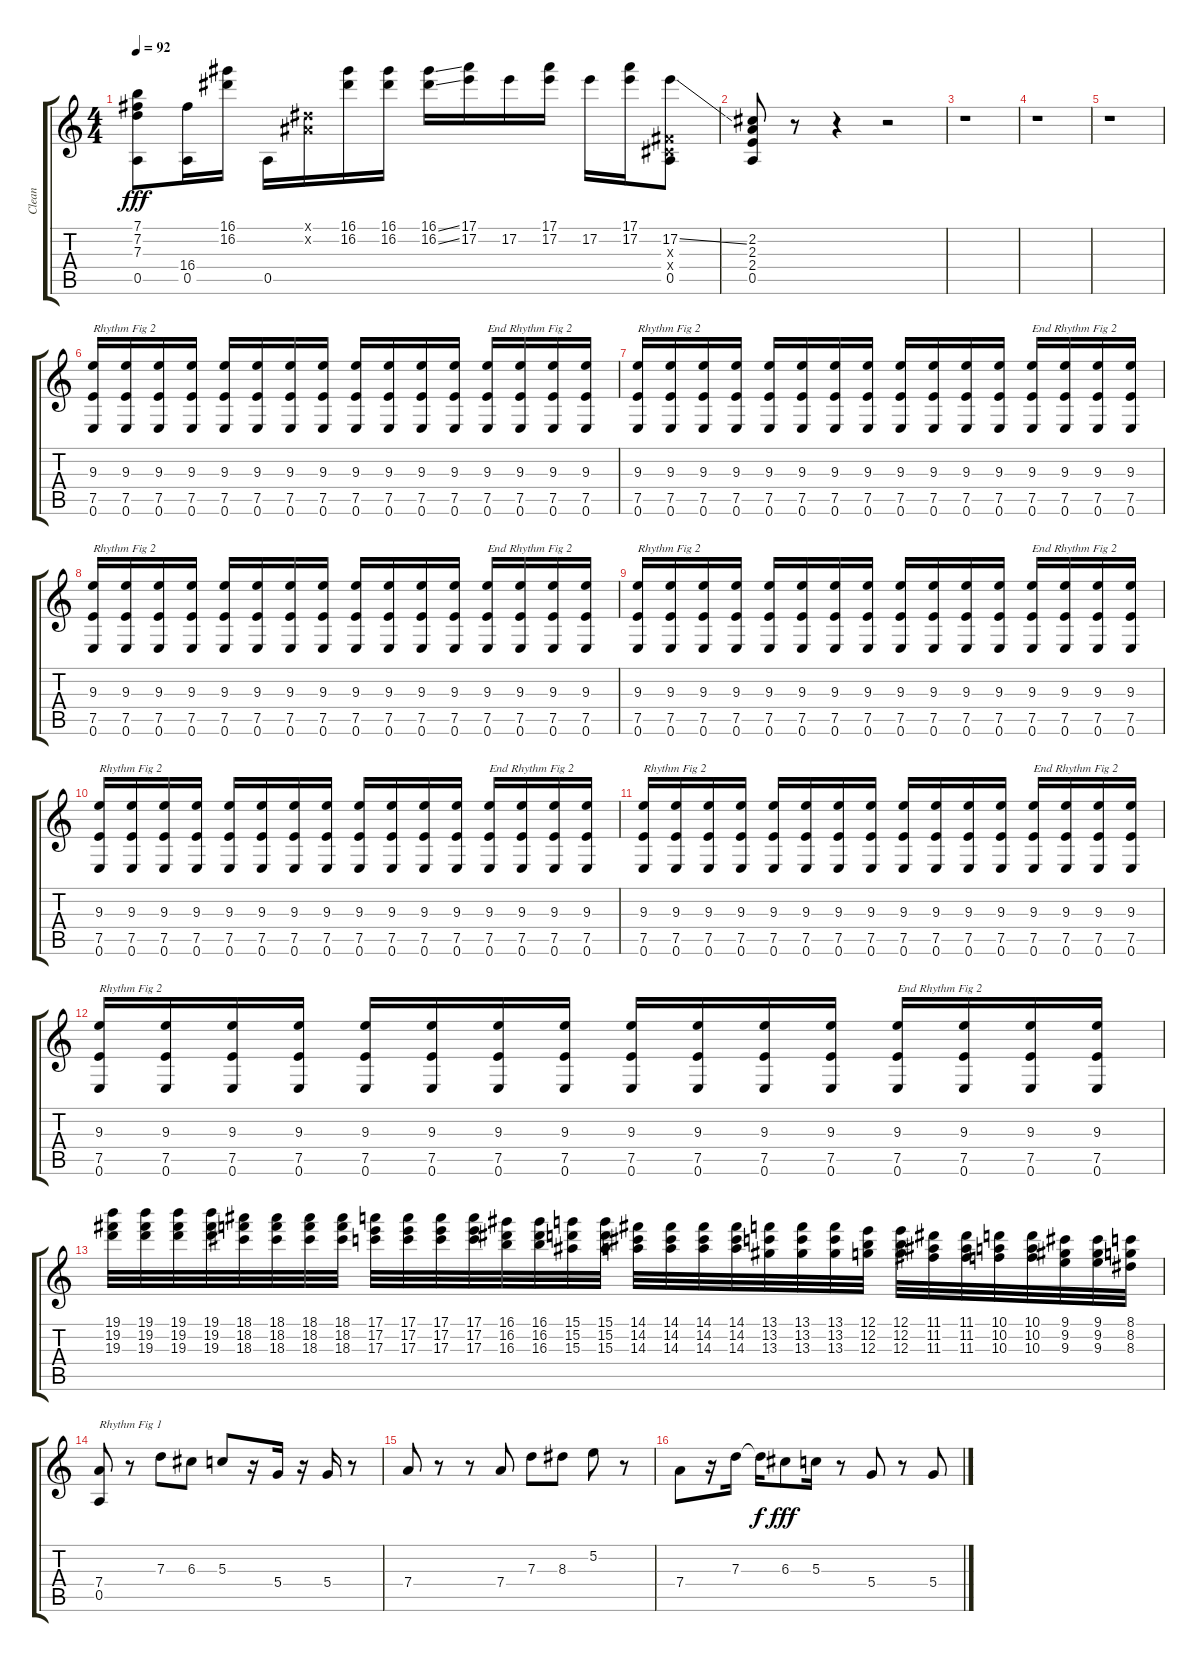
\track ("Clean" "Clean") {instrument electricguitarclean}
\staff {score tabs}
\tuning (E4 B3 G3 D3 A2 E2) {hide}
\ts (4 4)
\tempo 92
\clef g2
\ks c
(7.1 7.2 7.3 0.5).8{dy fff} (16.4 0.5).16 (16.1 16.2).16 0.5.16 (-1.1{x} -1.2{x}).16 (16.1 16.2).16 (16.1 16.2).16 (16.1{ss} 16.2{ss}).16 (17.1 17.2).16 17.2.16 (17.1 17.2).16 17.2.16 (17.1 17.2).16 (17.2{ss} -1.3{x} -1.4{x} 0.5).8 |
(2.2 2.3 2.4 0.5).8 r.8 r.4 r.2 |
r.1 |
r.1 |
r.1 |
(9.3 7.5 0.6).16{txt "Rhythm Fig 2"} (9.3 7.5 0.6).16 (9.3 7.5 0.6).16 (9.3 7.5 0.6).16 (9.3 7.5 0.6).16 (9.3 7.5 0.6).16 (9.3 7.5 0.6).16 (9.3 7.5 0.6).16 (9.3 7.5 0.6).16 (9.3 7.5 0.6).16 (9.3 7.5 0.6).16 (9.3 7.5 0.6).16 (9.3 7.5 0.6).16{txt "End Rhythm Fig 2"} (9.3 7.5 0.6).16 (9.3 7.5 0.6).16 (9.3 7.5 0.6).16 |
(9.3 7.5 0.6).16{txt "Rhythm Fig 2"} (9.3 7.5 0.6).16 (9.3 7.5 0.6).16 (9.3 7.5 0.6).16 (9.3 7.5 0.6).16 (9.3 7.5 0.6).16 (9.3 7.5 0.6).16 (9.3 7.5 0.6).16 (9.3 7.5 0.6).16 (9.3 7.5 0.6).16 (9.3 7.5 0.6).16 (9.3 7.5 0.6).16 (9.3 7.5 0.6).16{txt "End Rhythm Fig 2"} (9.3 7.5 0.6).16 (9.3 7.5 0.6).16 (9.3 7.5 0.6).16 |
(9.3 7.5 0.6).16{txt "Rhythm Fig 2"} (9.3 7.5 0.6).16 (9.3 7.5 0.6).16 (9.3 7.5 0.6).16 (9.3 7.5 0.6).16 (9.3 7.5 0.6).16 (9.3 7.5 0.6).16 (9.3 7.5 0.6).16 (9.3 7.5 0.6).16 (9.3 7.5 0.6).16 (9.3 7.5 0.6).16 (9.3 7.5 0.6).16 (9.3 7.5 0.6).16{txt "End Rhythm Fig 2"} (9.3 7.5 0.6).16 (9.3 7.5 0.6).16 (9.3 7.5 0.6).16 |
(9.3 7.5 0.6).16{txt "Rhythm Fig 2"} (9.3 7.5 0.6).16 (9.3 7.5 0.6).16 (9.3 7.5 0.6).16 (9.3 7.5 0.6).16 (9.3 7.5 0.6).16 (9.3 7.5 0.6).16 (9.3 7.5 0.6).16 (9.3 7.5 0.6).16 (9.3 7.5 0.6).16 (9.3 7.5 0.6).16 (9.3 7.5 0.6).16 (9.3 7.5 0.6).16{txt "End Rhythm Fig 2"} (9.3 7.5 0.6).16 (9.3 7.5 0.6).16 (9.3 7.5 0.6).16 |
(9.3 7.5 0.6).16{txt "Rhythm Fig 2"} (9.3 7.5 0.6).16 (9.3 7.5 0.6).16 (9.3 7.5 0.6).16 (9.3 7.5 0.6).16 (9.3 7.5 0.6).16 (9.3 7.5 0.6).16 (9.3 7.5 0.6).16 (9.3 7.5 0.6).16 (9.3 7.5 0.6).16 (9.3 7.5 0.6).16 (9.3 7.5 0.6).16 (9.3 7.5 0.6).16{txt "End Rhythm Fig 2"} (9.3 7.5 0.6).16 (9.3 7.5 0.6).16 (9.3 7.5 0.6).16 |
(9.3 7.5 0.6).16{txt "Rhythm Fig 2"} (9.3 7.5 0.6).16 (9.3 7.5 0.6).16 (9.3 7.5 0.6).16 (9.3 7.5 0.6).16 (9.3 7.5 0.6).16 (9.3 7.5 0.6).16 (9.3 7.5 0.6).16 (9.3 7.5 0.6).16 (9.3 7.5 0.6).16 (9.3 7.5 0.6).16 (9.3 7.5 0.6).16 (9.3 7.5 0.6).16{txt "End Rhythm Fig 2"} (9.3 7.5 0.6).16 (9.3 7.5 0.6).16 (9.3 7.5 0.6).16 |
(9.3 7.5 0.6).16{txt "Rhythm Fig 2"} (9.3 7.5 0.6).16 (9.3 7.5 0.6).16 (9.3 7.5 0.6).16 (9.3 7.5 0.6).16 (9.3 7.5 0.6).16 (9.3 7.5 0.6).16 (9.3 7.5 0.6).16 (9.3 7.5 0.6).16 (9.3 7.5 0.6).16 (9.3 7.5 0.6).16 (9.3 7.5 0.6).16 (9.3 7.5 0.6).16{txt "End Rhythm Fig 2"} (9.3 7.5 0.6).16 (9.3 7.5 0.6).16 (9.3 7.5 0.6).16 |
(19.1 19.2 19.3).32 (19.1 19.2 19.3).32 (19.1 19.2 19.3).32 (19.1 19.2 19.3).32 (18.1 18.2 18.3).32 (18.1 18.2 18.3).32 (18.1 18.2 18.3).32 (18.1 18.2 18.3).32 (17.1 17.2 17.3).32 (17.1 17.2 17.3).32 (17.1 17.2 17.3).32 (17.1 17.2 17.3).32 (16.1 16.2 16.3).32 (16.1 16.2 16.3).32 (15.1 15.2 15.3).32 (15.1 15.2 15.3).32 (14.1 14.2 14.3).32 (14.1 14.2 14.3).32 (14.1 14.2 14.3).32 (14.1 14.2 14.3).32 (13.1 13.2 13.3).32 (13.1 13.2 13.3).32 (13.1 13.2 13.3).32 (12.1 12.2 12.3).32 (12.1 12.2 12.3).32 (11.1 11.2 11.3).32 (11.1 11.2 11.3).32 (10.1 10.2 10.3).32 (10.1 10.2 10.3).32 (9.1 9.2 9.3).32 (9.1 9.2 9.3).32 (8.1 8.2 8.3).32 |
(7.4 0.5).8{txt "Rhythm Fig 1"} r.8 7.3.8 6.3.8 5.3.8 r.16 5.4.16 r.16 5.4.16 r.8 |
7.4.8 r.8 r.8 7.4.8 7.3.8 8.3.8 5.2.8 r.8 |
7.4.8 r.16 7.3.16 7.3{t}.16{dy f} 6.3.8{dy fff} 5.3.16 r.8 5.4.8 r.8 5.4.8
